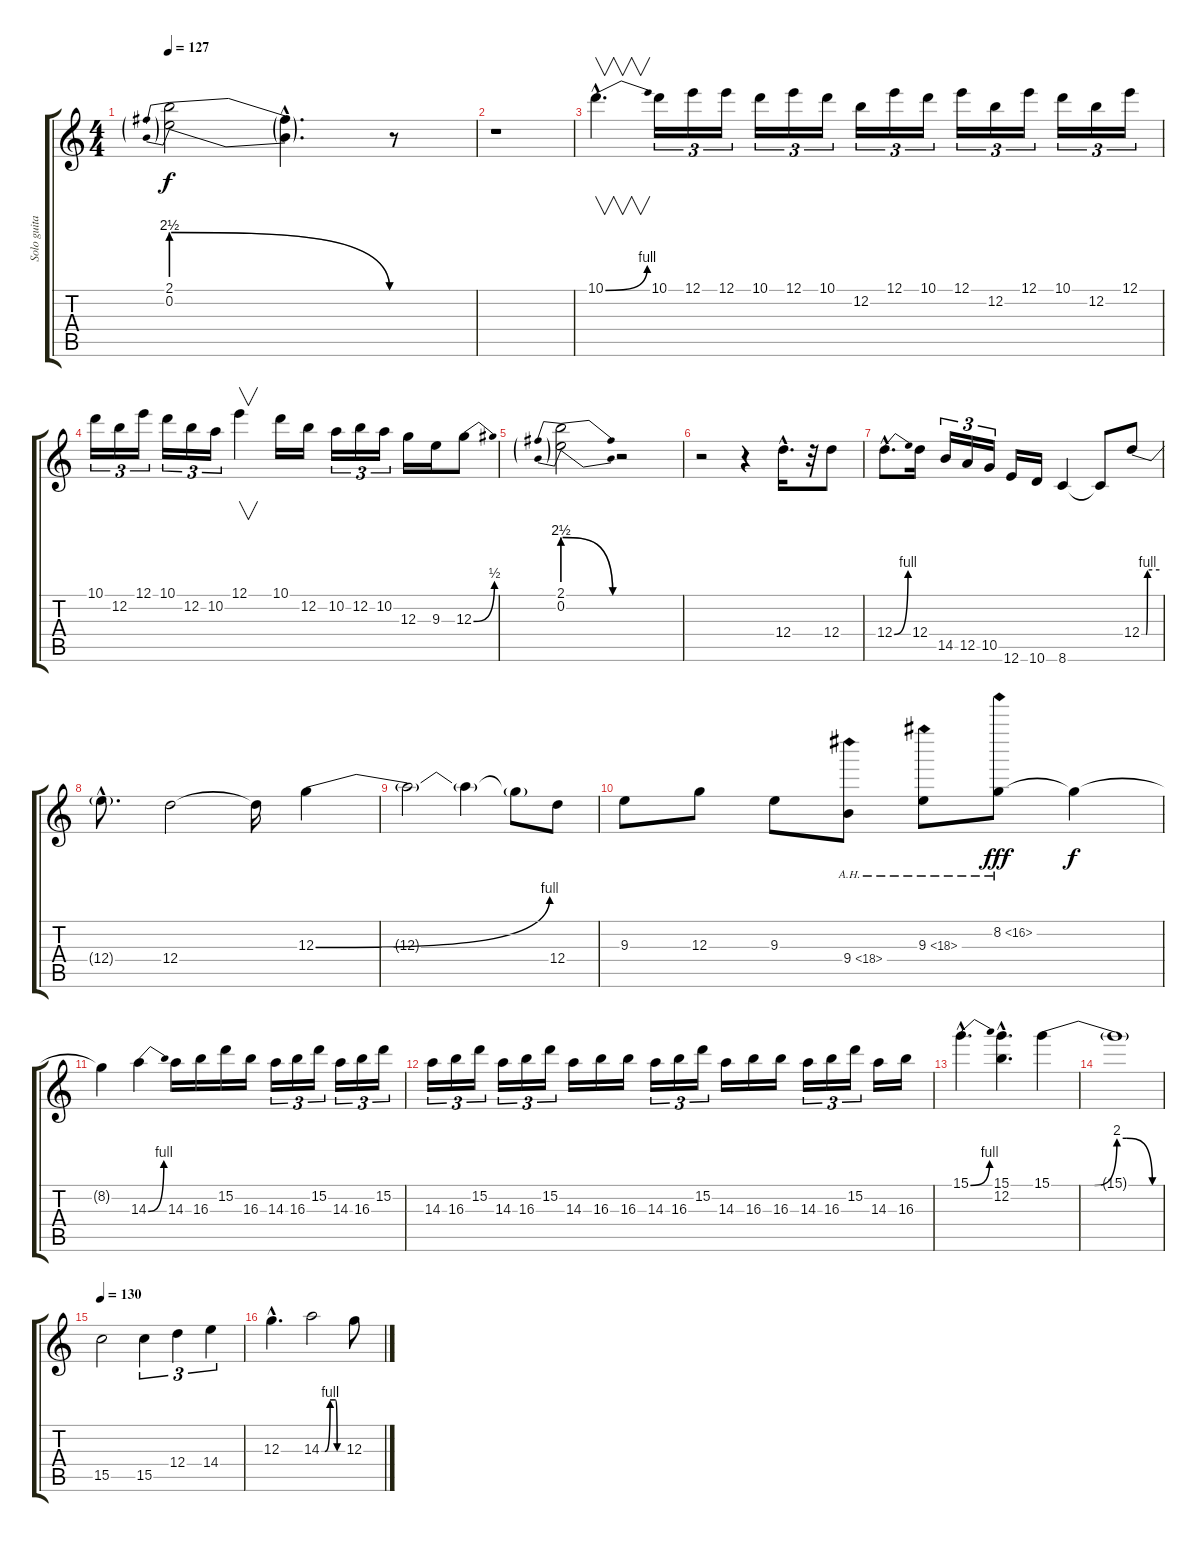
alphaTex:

\track ("Solo guitar" "Solo guita") {instrument distortionguitar}
\staff {score tabs}
\tuning (E4 B3 G3 D3 A2 E2) {hide}
\ts (4 4)
\tempo 127
\clef g2
\ks c
(2.1{be (prebendrelease 0 10 60 0)} 0.2{be (prebendrelease 0 10 60 0)}).2{dy f} (2.1{hac t} 0.2{hac t}).4{d} r.8 |
r.1 |
10.1{be (bend 0 0 60 4) hac}.4{v d} 10.1.16{tu (3 2)} 12.1.16{tu (3 2)} 12.1.16{tu (3 2)} 10.1.16{tu (3 2)} 12.1.16{tu (3 2)} 10.1.16{tu (3 2)} 12.2.16{tu (3 2)} 12.1.16{tu (3 2)} 10.1.16{tu (3 2)} 12.1.16{tu (3 2)} 12.2.16{tu (3 2)} 12.1.16{tu (3 2)} 10.1.16{tu (3 2)} 12.2.16{tu (3 2)} 12.1.16{tu (3 2)} |
10.1.16{tu (3 2)} 12.2.16{tu (3 2)} 12.1.16{tu (3 2)} 10.1.16{tu (3 2)} 12.2.16{tu (3 2)} 10.2.16{tu (3 2)} 12.1.4{v} 10.1.16 12.2.16 10.2.16{tu (3 2)} 12.2.16{tu (3 2)} 10.2.16{tu (3 2)} 12.3.16 9.3.16 12.3{be (bend 0 0 60 2)}.8 |
(2.1{be (prebendrelease 0 10 60 0)} 0.2{be (prebendrelease 0 10 60 0)}).2 r.2 |
r.2 r.4 12.4{hac}.16{d} r.32 12.4.8 |
12.4{be (bend 0 0 60 4) hac}.8{d} 12.4.16 14.5.16{tu (3 2)} 12.5.16{tu (3 2)} 10.5.16{tu (3 2)} 12.6.16 10.6.16 8.6.4 8.6{t}.8 12.4{be (custom 0 0 15 0 20 4 60 4)}.8 |
12.4{hac t}.8{d} 12.4.2 12.4{t}.16 12.3{be (bend 0 0 60 4)}.4 |
12.3{t}.2 12.3{t}.4 12.3{t}.8 12.4.8 |
9.3.8 12.3.8 9.3.8 9.4{ah 9}.8 9.3{ah 9}.8 8.2{ah 8}.8{dy fff} 8.2{t}.4{dy f} |
8.2{t}.4 14.3{be (bend 0 0 60 4)}.4{instrument distortionguitar} 14.3.16 16.3.16 15.2.16 16.3.16 14.3.16{tu (3 2)} 16.3.16{tu (3 2)} 15.2.16{tu (3 2)} 14.3.16{tu (3 2)} 16.3.16{tu (3 2)} 15.2.16{tu (3 2)} |
14.3.16{tu (3 2)} 16.3.16{tu (3 2)} 15.2.16{tu (3 2)} 14.3.16{tu (3 2)} 16.3.16{tu (3 2)} 15.2.16{tu (3 2)} 14.3.16 16.3.16 16.3.16 14.3.16{tu (3 2)} 16.3.16{tu (3 2)} 15.2.16{tu (3 2)} 14.3.16 16.3.16 16.3.16 14.3.16{tu (3 2)} 16.3.16{tu (3 2)} 15.2.16{tu (3 2)} 14.3.16 16.3.16 |
15.1{be (bend 0 0 60 4) hac}.4{d} (15.1{hac} 12.2{hac}).4{d} 15.1{be (custom 0 0 23 0 35 8 40 8 54 0 60 0)}.4 |
15.1{t}.1 |
\tempo 130
15.5.2 15.5.4{tu (3 2)} 12.4.4{tu (3 2)} 14.4.4{tu (3 2)} |
12.3{hac}.4{d} 14.3{be (custom 0 0 10 0 25 4 40 4 45 0 50 0 60 0)}.2 12.3.8
